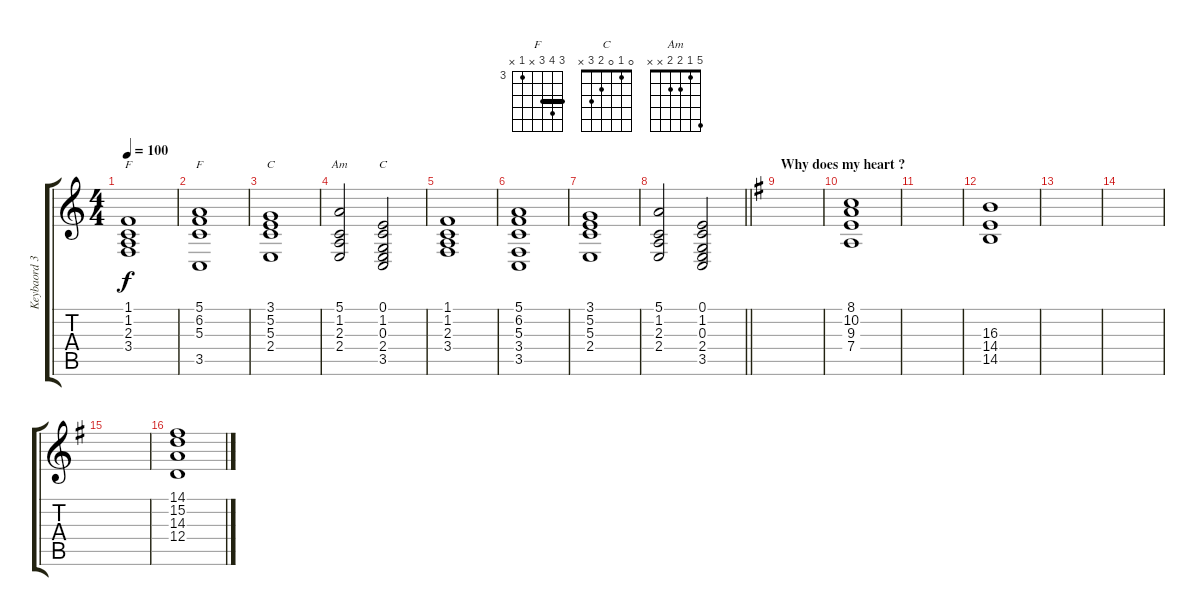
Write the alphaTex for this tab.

\track ("Keybaord 3 (High Strings)" "Keybaord 3") {instrument stringensemble2}
\staff {score tabs}
\tuning (E4 B3 G3 D3 A2 E2) {hide}
\chord ("F" 1 1 2 3 x x) {barre 1}
\chord ("F" 5 6 5 x 3 x) {firstfret 3 barre 5}
\chord ("C" 3 5 5 2 x x)
\chord ("Am" 5 1 2 2 x x)
\chord ("C" 0 1 0 2 3 x)
\ts (4 4)
\tempo 100
\clef g2
\ks c
(1.1 1.2 2.3 3.4).1{ch "F" dy f} |
(5.1 6.2 5.3 3.5).1{ch "F"} |
(3.1 5.2 5.3 2.4).1{ch "C"} |
(5.1 1.2 2.3 2.4).2{ch "Am"} (0.1 1.2 0.3 2.4 3.5).2{ch "C"} |
(1.1 1.2 2.3 3.4).1 |
(5.1 6.2 5.3 3.4 3.5).1 |
(3.1 5.2 5.3 2.4).1 |
\barLineRight lightlight
(5.1 1.2 2.3 2.4).2 (0.1 1.2 0.3 2.4 3.5).2 |
\section ("" "Why does my heart ?")
\ks g
|
(8.1 10.2 9.3 7.4).1 |
|
(16.3 14.4 14.5).1 |
|
|
|
(14.1 15.2 14.3 12.4).1
